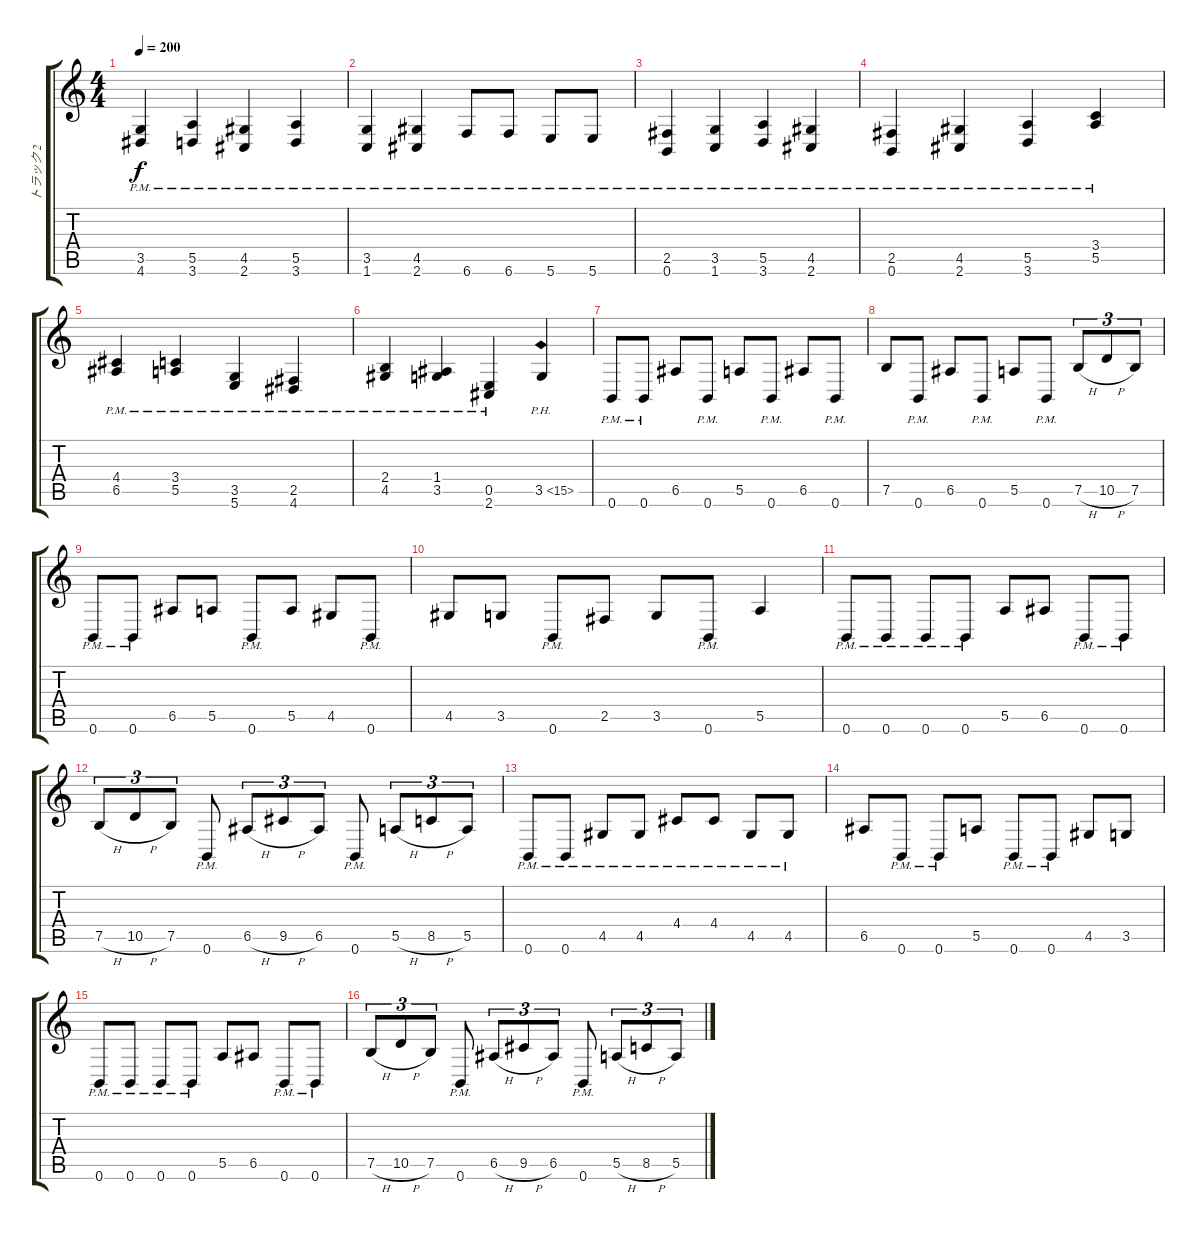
\track ("トラック 2" "トラック 2") {instrument distortionguitar}
\staff {score tabs}
\tuning (B3 Gb3 D3 A2 E2 B1) {hide}
\ts (4 4)
\tempo 200
\clef g2
\ks c
(3.5{pm} 4.6{pm}).4{dy f} (5.5{pm} 3.6{pm}).4 (4.5{pm} 2.6{pm}).4 (5.5{pm} 3.6{pm}).4 |
(3.5{pm} 1.6{pm}).4 (4.5{pm} 2.6{pm}).4 6.6{pm}.8 6.6{pm}.8 5.6{pm}.8 5.6{pm}.8 |
(2.5{pm} 0.6{pm}).4 (3.5{pm} 1.6{pm}).4 (5.5{pm} 3.6{pm}).4 (4.5{pm} 2.6{pm}).4 |
(2.5{pm} 0.6{pm}).4 (4.5{pm} 2.6{pm}).4 (5.5{pm} 3.6{pm}).4 (3.4{pm} 5.5{pm}).4 |
(4.4{pm} 6.5{pm}).4 (3.4{pm} 5.5{pm}).4 (3.5{pm} 5.6{pm}).4 (2.5{pm} 4.6{pm}).4 |
(2.4{pm} 4.5{pm}).4 (1.4{pm} 3.5{pm}).4 (0.5{pm} 2.6{pm}).4 3.5{ph 12}.4 |
0.6{pm}.8 0.6{pm}.8 6.5.8 0.6{pm}.8 5.5.8 0.6{pm}.8 6.5.8 0.6{pm}.8 |
7.5.8 0.6{pm}.8 6.5.8 0.6{pm}.8 5.5.8 0.6{pm}.8 7.5{h}.8{tu (3 2)} 10.5{h}.8{tu (3 2)} 7.5.8{tu (3 2)} |
0.6{pm}.8 0.6{pm}.8 6.5.8 5.5.8 0.6{pm}.8 5.5.8 4.5.8 0.6{pm}.8 |
4.5.8 3.5.8 0.6{pm}.8 2.5.8 3.5.8 0.6{pm}.8 5.5.4 |
0.6{pm}.8 0.6{pm}.8 0.6{pm}.8 0.6{pm}.8 5.5.8 6.5.8 0.6{pm}.8 0.6{pm}.8 |
7.5{h}.8{tu (3 2)} 10.5{h}.8{tu (3 2)} 7.5.8{tu (3 2)} 0.6{pm}.8 6.5{h}.8{tu (3 2)} 9.5{h}.8{tu (3 2)} 6.5.8{tu (3 2)} 0.6{pm}.8 5.5{h}.8{tu (3 2)} 8.5{h}.8{tu (3 2)} 5.5.8{tu (3 2)} |
0.6{pm}.8 0.6{pm}.8 4.5{pm}.8 4.5{pm}.8 4.4{pm}.8 4.4{pm}.8 4.5{pm}.8 4.5{pm}.8 |
6.5.8 0.6{pm}.8 0.6{pm}.8 5.5.8 0.6{pm}.8 0.6{pm}.8 4.5.8 3.5.8 |
0.6{pm}.8 0.6{pm}.8 0.6{pm}.8 0.6{pm}.8 5.5.8 6.5.8 0.6{pm}.8 0.6{pm}.8 |
7.5{h}.8{tu (3 2)} 10.5{h}.8{tu (3 2)} 7.5.8{tu (3 2)} 0.6{pm}.8 6.5{h}.8{tu (3 2)} 9.5{h}.8{tu (3 2)} 6.5.8{tu (3 2)} 0.6{pm}.8 5.5{h}.8{tu (3 2)} 8.5{h}.8{tu (3 2)} 5.5.8{tu (3 2)}
